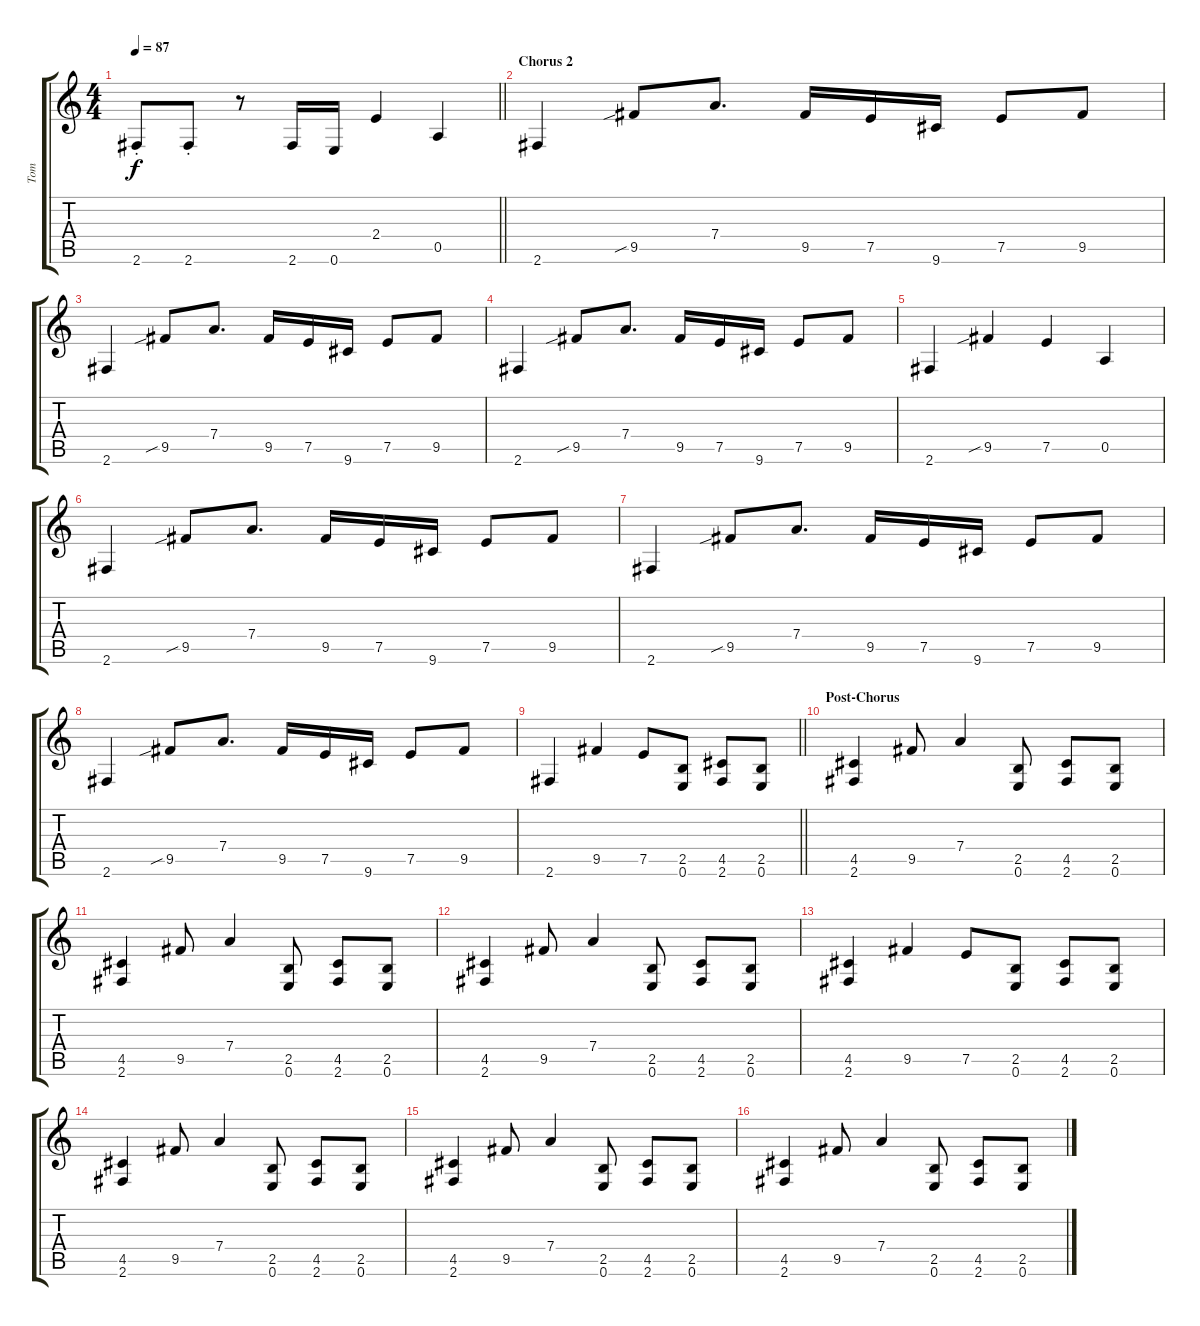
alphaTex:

\track ("Tom" "Tom") {instrument overdrivenguitar}
\staff {score tabs}
\tuning (E4 B3 G3 D3 A2 E2) {hide}
\ts (4 4)
\tempo 87
\clef g2
\barLineRight lightlight
\ks c
2.6{st}.8{dy f} 2.6{st}.8 r.8 2.6.16 0.6.16 2.4.4 0.5.4 |
\section ("" "Chorus 2")
2.6.4 9.5{sib}.8 7.4.8{d} 9.5.16 7.5.16 9.6.16 7.5.8 9.5.8 |
2.6.4 9.5{sib}.8 7.4.8{d} 9.5.16 7.5.16 9.6.16 7.5.8 9.5.8 |
2.6.4 9.5{sib}.8 7.4.8{d} 9.5.16 7.5.16 9.6.16 7.5.8 9.5.8 |
2.6.4 9.5{sib}.4 7.5.4 0.5.4 |
2.6.4 9.5{sib}.8 7.4.8{d} 9.5.16 7.5.16 9.6.16 7.5.8 9.5.8 |
2.6.4 9.5{sib}.8 7.4.8{d} 9.5.16 7.5.16 9.6.16 7.5.8 9.5.8 |
2.6.4 9.5{sib}.8 7.4.8{d} 9.5.16 7.5.16 9.6.16 7.5.8 9.5.8 |
\barLineRight lightlight
2.6.4 9.5.4 7.5.8 (2.5 0.6).8 (4.5 2.6).8 (2.5 0.6).8 |
\section ("" "Post-Chorus")
(4.5 2.6).4 9.5.8 7.4.4 (2.5 0.6).8 (4.5 2.6).8 (2.5 0.6).8 |
(4.5 2.6).4 9.5.8 7.4.4 (2.5 0.6).8 (4.5 2.6).8 (2.5 0.6).8 |
(4.5 2.6).4 9.5.8 7.4.4 (2.5 0.6).8 (4.5 2.6).8 (2.5 0.6).8 |
(4.5 2.6).4 9.5.4 7.5.8 (2.5 0.6).8 (4.5 2.6).8 (2.5 0.6).8 |
(4.5 2.6).4 9.5.8 7.4.4 (2.5 0.6).8 (4.5 2.6).8 (2.5 0.6).8 |
(4.5 2.6).4 9.5.8 7.4.4 (2.5 0.6).8 (4.5 2.6).8 (2.5 0.6).8 |
(4.5 2.6).4 9.5.8 7.4.4 (2.5 0.6).8 (4.5 2.6).8 (2.5 0.6).8
